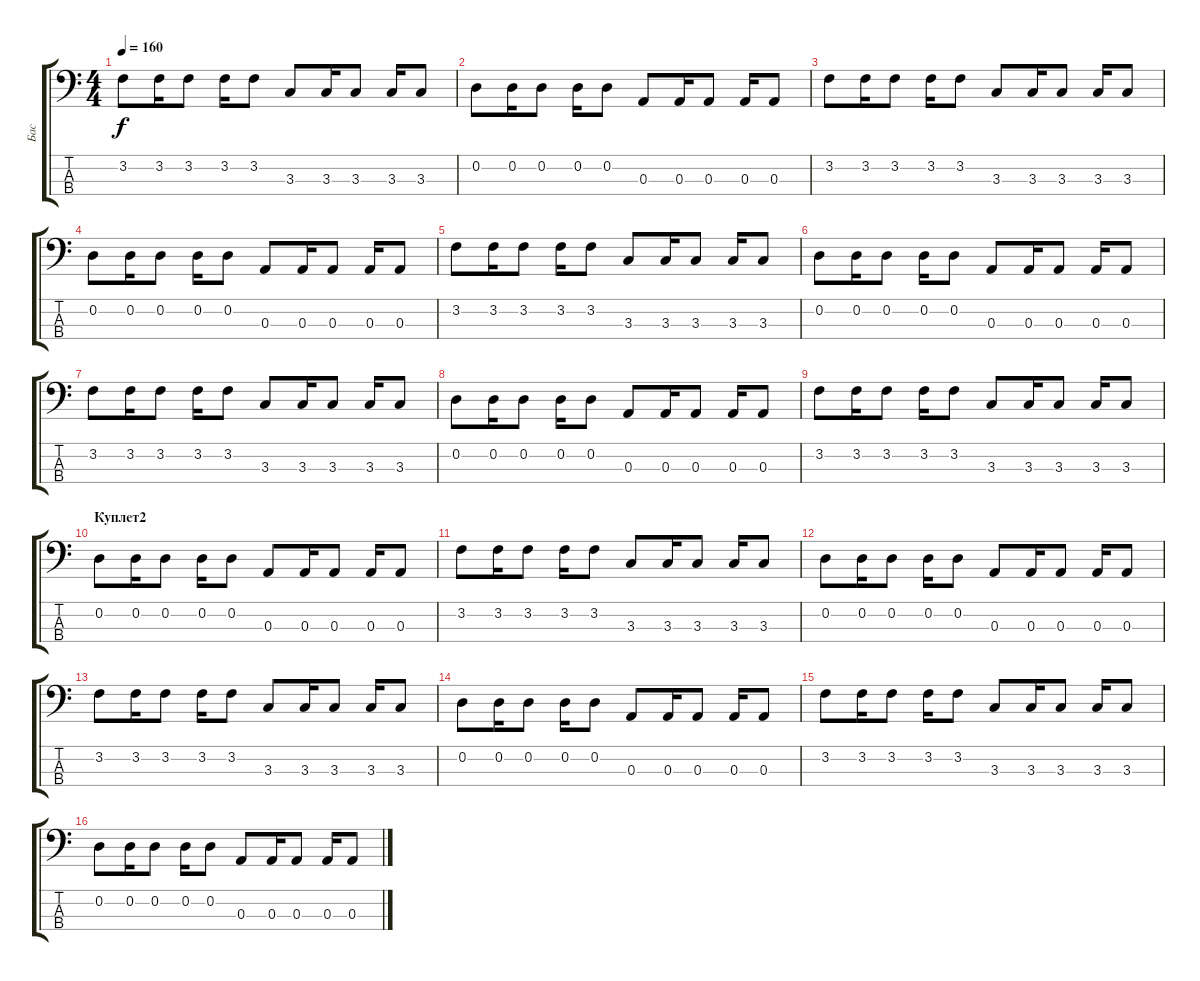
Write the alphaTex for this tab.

\track ("Бас" "Бас") {instrument electricbasspick}
\staff {score tabs}
\tuning (G2 D2 A1 E1) {hide}
\ts (4 4)
\tempo 160
\clef f4
\ks c
3.2.8{dy f} 3.2.16 3.2.8 3.2.16 3.2.8 3.3.8 3.3.16 3.3.8 3.3.16 3.3.8 |
0.2.8 0.2.16 0.2.8 0.2.16 0.2.8 0.3.8 0.3.16 0.3.8 0.3.16 0.3.8 |
3.2.8 3.2.16 3.2.8 3.2.16 3.2.8 3.3.8 3.3.16 3.3.8 3.3.16 3.3.8 |
0.2.8 0.2.16 0.2.8 0.2.16 0.2.8 0.3.8 0.3.16 0.3.8 0.3.16 0.3.8 |
3.2.8 3.2.16 3.2.8 3.2.16 3.2.8 3.3.8 3.3.16 3.3.8 3.3.16 3.3.8 |
0.2.8 0.2.16 0.2.8 0.2.16 0.2.8 0.3.8 0.3.16 0.3.8 0.3.16 0.3.8 |
3.2.8 3.2.16 3.2.8 3.2.16 3.2.8 3.3.8 3.3.16 3.3.8 3.3.16 3.3.8 |
0.2.8 0.2.16 0.2.8 0.2.16 0.2.8 0.3.8 0.3.16 0.3.8 0.3.16 0.3.8 |
3.2.8 3.2.16 3.2.8 3.2.16 3.2.8 3.3.8 3.3.16 3.3.8 3.3.16 3.3.8 |
\section ("" "Куплет2")
0.2.8 0.2.16 0.2.8 0.2.16 0.2.8 0.3.8 0.3.16 0.3.8 0.3.16 0.3.8 |
3.2.8 3.2.16 3.2.8 3.2.16 3.2.8 3.3.8 3.3.16 3.3.8 3.3.16 3.3.8 |
0.2.8 0.2.16 0.2.8 0.2.16 0.2.8 0.3.8 0.3.16 0.3.8 0.3.16 0.3.8 |
3.2.8 3.2.16 3.2.8 3.2.16 3.2.8 3.3.8 3.3.16 3.3.8 3.3.16 3.3.8 |
0.2.8 0.2.16 0.2.8 0.2.16 0.2.8 0.3.8 0.3.16 0.3.8 0.3.16 0.3.8 |
3.2.8 3.2.16 3.2.8 3.2.16 3.2.8 3.3.8 3.3.16 3.3.8 3.3.16 3.3.8 |
0.2.8 0.2.16 0.2.8 0.2.16 0.2.8 0.3.8 0.3.16 0.3.8 0.3.16 0.3.8
